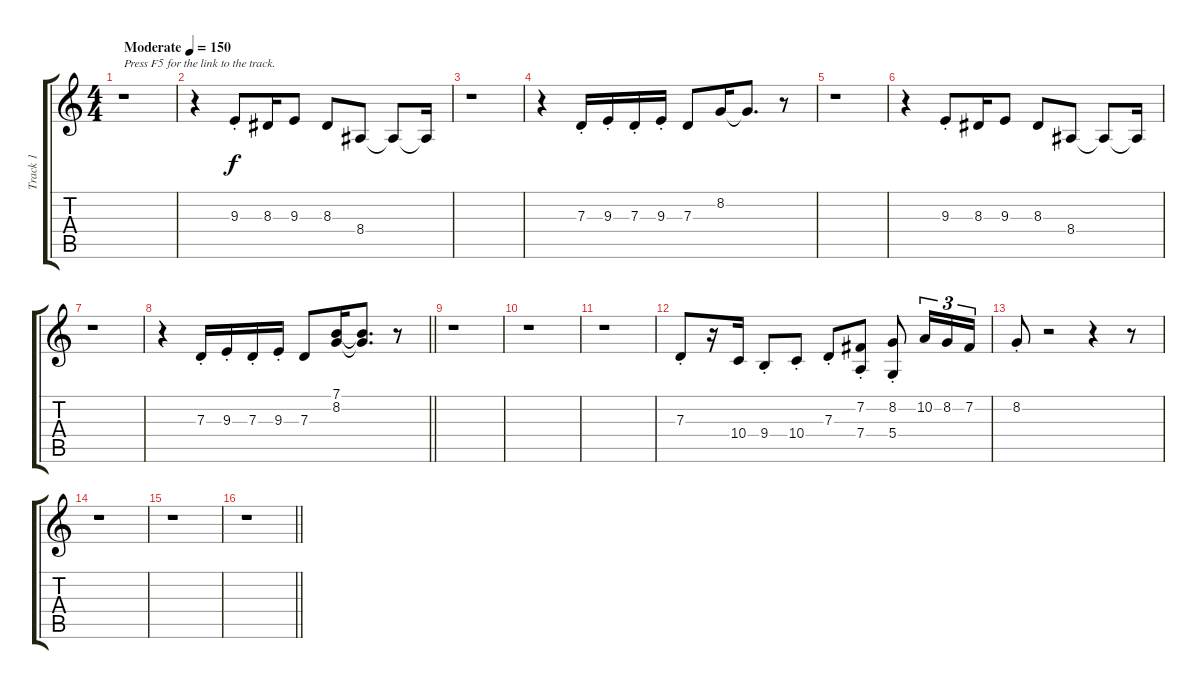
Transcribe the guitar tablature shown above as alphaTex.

\track ("Track 1" "Track 1") {instrument clarinet}
\staff {score tabs}
\tuning (E4 B3 G3 D3 A2 E2) {hide}
\ts (4 4)
\section ("" "")
\tempo (150 "Moderate")
\clef g2
\ks c
r.1{txt "Press F5 for the link to the track." dy f instrument clarinet} |
r.4 9.3{st}.8 8.3.16 9.3.8 8.3.8 8.4.8 8.4{t}.8 8.4{t}.16 |
r.1 |
r.4 7.3{st}.16 9.3{st}.16 7.3{st}.16 9.3{st}.16 7.3.8 8.2.16 8.2{t}.8{d} r.8 |
r.1 |
r.4 9.3{st}.8 8.3.16 9.3.8 8.3.8 8.4.8 8.4{t}.8 8.4{t}.16 |
r.1 |
\barLineRight lightlight
r.4 7.3{st}.16 9.3{st}.16 7.3{st}.16 9.3{st}.16 7.3.8 (7.1 8.2).16 (7.1{t} 8.2{t}).8{d} r.8 |
\section ("" "")
r.1 |
r.1 |
r.1 |
7.3{st}.8 r.16 10.4.16 9.4{st}.8 10.4{st}.8 7.3{st}.8 (7.2{st} 7.4{st}).8 (8.2{st} 5.4{st}).8 10.2.16{tu (3 2)} 8.2.16{tu (3 2)} 7.2.16{tu (3 2)} |
8.2{st}.8 r.2 r.4 r.8 |
r.1 |
r.1 |
\barLineRight lightlight
r.1
